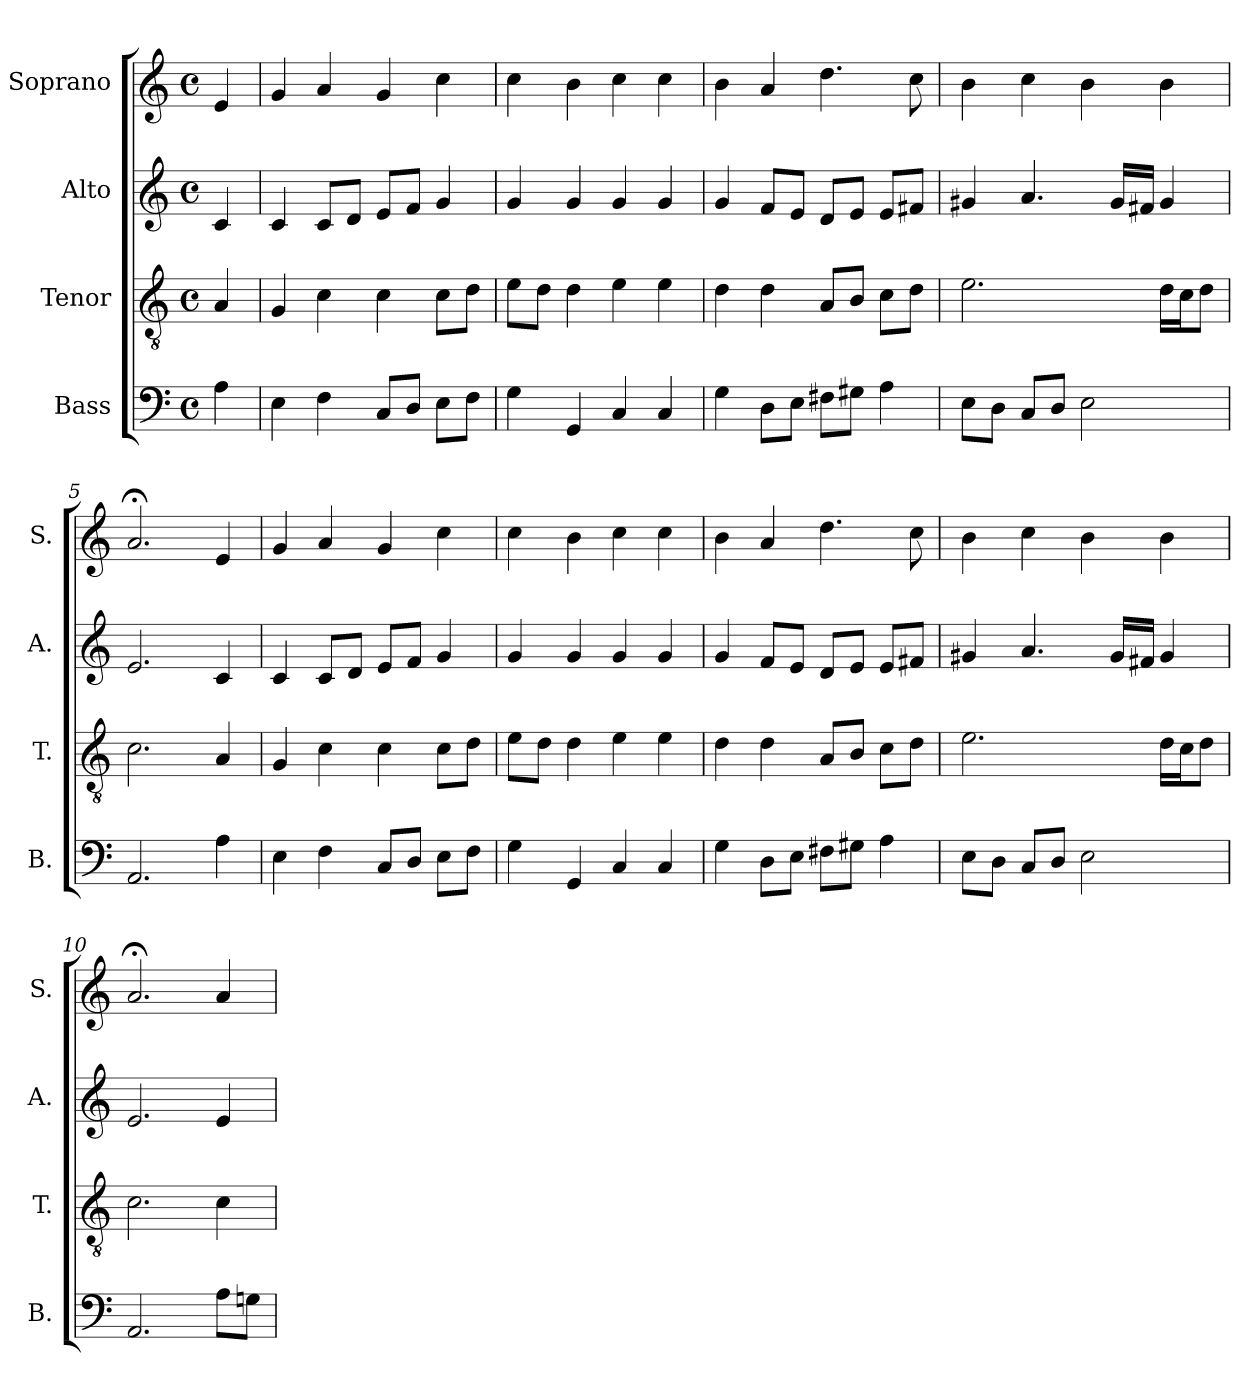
**kern	**kern	**kern	**kern
*part4	*part3	*part2	*part1
*staff4	*staff3	*staff2	*staff1
*I"Bass	*I"Tenor	*I"Alto	*I"Soprano
*I'B.	*I'T.	*I'A.	*I'S.
*clefF4	*clefGv2	*clefG2	*clefG2
*k[]	*k[]	*k[]	*k[]
*a:	*a:	*a:	*a:
*M4/4	*M4/4	*M4/4	*M4/4
*met(c)	*met(c)	*met(c)	*met(c)
=	=	=	=
4A\	4A/	4c/	4e/
=1	=1	=1	=1
4E\	4G/	4c/	4g/
4F\	4c\	8c/L	4a/
.	.	8d/J	.
8C/L	4c\	8e/L	4g/
8D/J	.	8f/J	.
8E\L	8c\L	4g/	4cc\
8F\J	8d\J	.	.
=2	=2	=2	=2
4G\	8e\L	4g/	4cc\
.	8d\J	.	.
4GG/	4d\	4g/	4b\
4C/	4e\	4g/	4cc\
4C/	4e\	4g/	4cc\
=3	=3	=3	=3
4G\	4d\	4g/	4b\
8D\L	4d\	8f/L	4a/
8E\J	.	8e/J	.
8F#X\L	8A/L	8d/L	4.dd\
8G#X\J	8B/J	8e/J	.
4A\	8c\L	8e/L	.
.	8d\J	8f#X/J	8cc\
!!LO:LB:g=z
=4	=4	=4	=4
8E\L	2.e\	4g#X/	4b\
8D\J	.	.	.
8C/L	.	4.a/	4cc\
8D/J	.	.	.
2E\	.	.	4b\
.	.	16g#/LL	.
.	.	16f#X/JJ	.
.	16d\LL	4g#/	4b\
.	16c\J	.	.
.	8d\J	.	.
=5	=5	=5	=5
2.AA/	2.c\	2.e/	2.a;</
4A\	4A/	4c/	4e/
=6	=6	=6	=6
4E\	4G/	4c/	4g/
4F\	4c\	8c/L	4a/
.	.	8d/J	.
8C/L	4c\	8e/L	4g/
8D/J	.	8f/J	.
8E\L	8c\L	4g/	4cc\
8F\J	8d\J	.	.
=7	=7	=7	=7
4G\	8e\L	4g/	4cc\
.	8d\J	.	.
4GG/	4d\	4g/	4b\
4C/	4e\	4g/	4cc\
4C/	4e\	4g/	4cc\
!!LO:LB:g=z
=8	=8	=8	=8
4G\	4d\	4g/	4b\
8D\L	4d\	8f/L	4a/
8E\J	.	8e/J	.
8F#X\L	8A/L	8d/L	4.dd\
8G#X\J	8B/J	8e/J	.
4A\	8c\L	8e/L	.
.	8d\J	8f#X/J	8cc\
=9	=9	=9	=9
8E\L	2.e\	4g#X/	4b\
8D\J	.	.	.
8C/L	.	4.a/	4cc\
8D/J	.	.	.
2E\	.	.	4b\
.	.	16g#/LL	.
.	.	16f#X/JJ	.
.	16d\LL	4g#/	4b\
.	16c\J	.	.
.	8d\J	.	.
=10	=10	=10	=10
2.AA/	2.c\	2.e/	2.a;</
8A\L	4c\	4e/	4a/
8Gn\J	.	.	.
=	=	=	=
*-	*-	*-	*-
